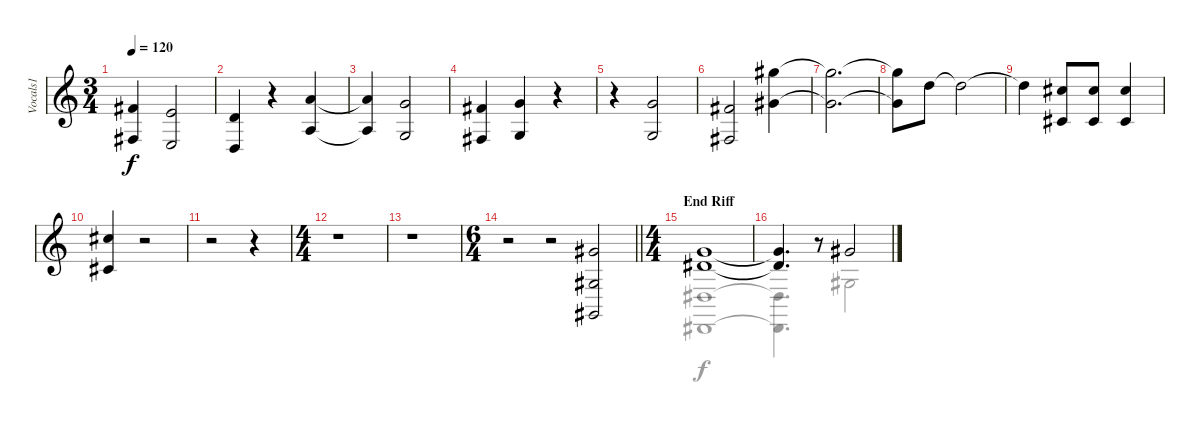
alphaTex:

\track ("Vocals1" "Vocals1") {instrument stringensemble1}
\staff {score}
\tuning (E4 C4 G3 C3 G2 C2) {hide}
\voice
\ts (3 4)
\tempo 120
\clef g2
\ks c
(6.2{t} 6.4{t}).4{dy f} (4.2 4.4).2 |
(2.2 2.4).4 r.4 (9.2 9.4).4 |
(9.2{t} 9.4{t}).4 (7.2 7.4).2 |
(6.2 6.4).4 (7.2 7.4).4 r.4 |
r.4 (7.2 7.4).2 |
(6.2 6.4).2 (16.1 13.3).4 |
(16.1{t} 13.3{t}).2{d} |
(16.1{t} 13.3{t}).8 14.2.8 14.2{t}.2 |
14.2{t}.4 (13.2 13.4).8 (13.2 13.4).8 (13.2 13.4).4 |
(13.2 13.4).4 r.2 |
r.2 r.4 |
\ts (4 4)
r.1 |
r.1 |
\ts (6 4)
\barLineRight lightlight
r.2 r.2 (8.2 8.4 8.6).2 |
\ts (4 4)
\section ("" "End Riff")
(7.2 8.3).1 |
(7.2{t} 8.3{t}).4{d} r.8 8.2.2
\voice
\clef g2
\ottava regular
\simile none
\ks c
|
|
|
|
|
|
|
|
|
|
|
|
|
\barLineRight lightlight
|
(3.4 3.6).1 |
(3.4{t} 3.6{t}).4{d} r.8 8.4.2
